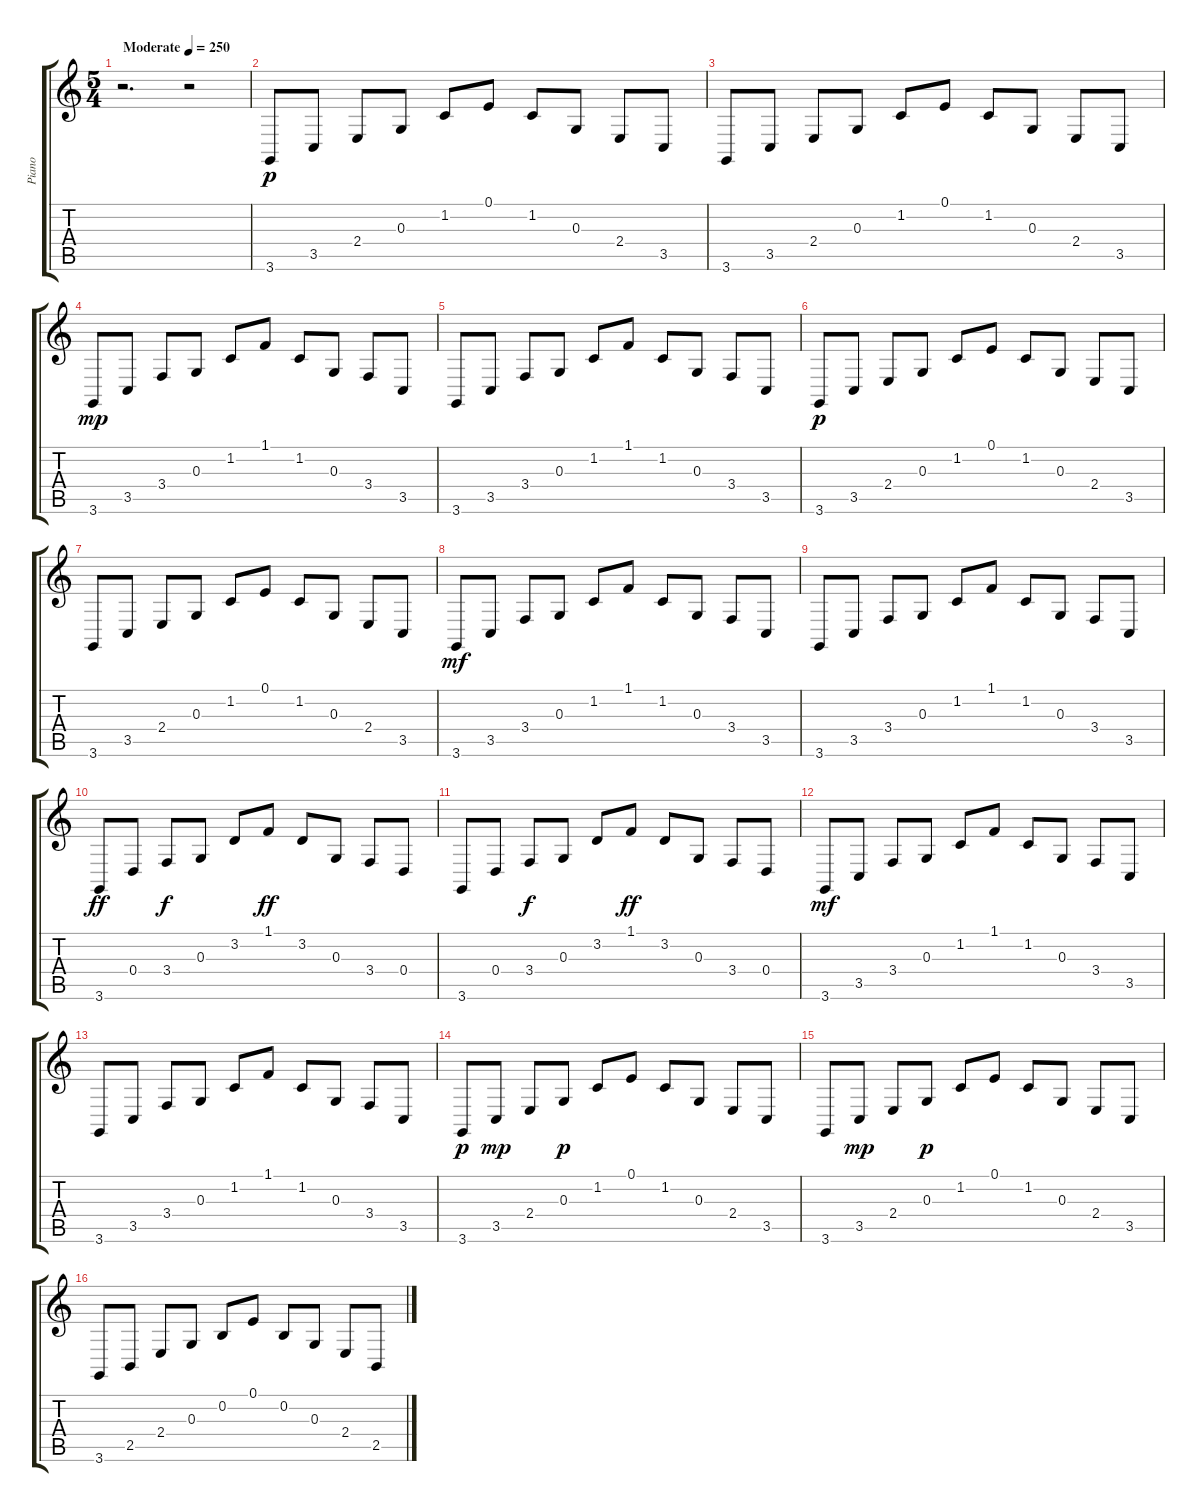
\track ("Piano" "Piano") {solo instrument acousticgrandpiano}
\staff {score tabs}
\tuning (E4 B3 G3 D3 A2 E2) {hide}
\ts (5 4)
\tempo (250 "Moderate")
\clef g2
\ks c
r.2{d dy p instrument acousticgrandpiano} r.2 |
3.6.8 3.5.8 2.4.8 0.3.8 1.2.8 0.1.8 1.2.8 0.3.8 2.4.8 3.5.8 |
\ks aminor
3.6.8 3.5.8 2.4.8 0.3.8 1.2.8 0.1.8 1.2.8 0.3.8 2.4.8 3.5.8 |
3.6.8{dy mp} 3.5.8 3.4.8 0.3.8 1.2.8 1.1.8 1.2.8 0.3.8 3.4.8 3.5.8 |
3.6.8 3.5.8 3.4.8 0.3.8 1.2.8 1.1.8 1.2.8 0.3.8 3.4.8 3.5.8 |
3.6.8{dy p} 3.5.8 2.4.8 0.3.8 1.2.8 0.1.8 1.2.8 0.3.8 2.4.8 3.5.8 |
3.6.8 3.5.8 2.4.8 0.3.8 1.2.8 0.1.8 1.2.8 0.3.8 2.4.8 3.5.8 |
3.6.8{dy mf} 3.5.8 3.4.8 0.3.8 1.2.8 1.1.8 1.2.8 0.3.8 3.4.8 3.5.8 |
3.6.8 3.5.8 3.4.8 0.3.8 1.2.8 1.1.8 1.2.8 0.3.8 3.4.8 3.5.8 |
3.6.8{dy ff} 0.4.8 3.4.8{dy f} 0.3.8 3.2.8 1.1.8{dy ff} 3.2.8 0.3.8 3.4.8 0.4.8 |
3.6.8 0.4.8 3.4.8{dy f} 0.3.8 3.2.8 1.1.8{dy ff} 3.2.8 0.3.8 3.4.8 0.4.8 |
3.6.8{dy mf} 3.5.8 3.4.8 0.3.8 1.2.8 1.1.8 1.2.8 0.3.8 3.4.8 3.5.8 |
3.6.8 3.5.8 3.4.8 0.3.8 1.2.8 1.1.8 1.2.8 0.3.8 3.4.8 3.5.8 |
3.6.8{dy p} 3.5.8{dy mp} 2.4.8 0.3.8{dy p} 1.2.8 0.1.8 1.2.8 0.3.8 2.4.8 3.5.8 |
3.6.8 3.5.8{dy mp} 2.4.8 0.3.8{dy p} 1.2.8 0.1.8 1.2.8 0.3.8 2.4.8 3.5.8 |
3.6.8 2.5.8 2.4.8 0.3.8 0.2.8 0.1.8 0.2.8 0.3.8 2.4.8 2.5.8
